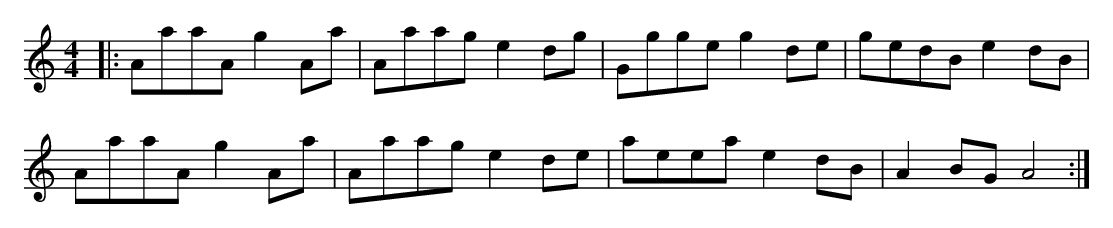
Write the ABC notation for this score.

X:1
M:4/4
K:Amin
|:AaaA g2Aa|Aaag e2dg|Ggge g2 de|gedB e2dB|
AaaA g2Aa|Aaag e2de|aeea e2dB|A2BG A4:|
